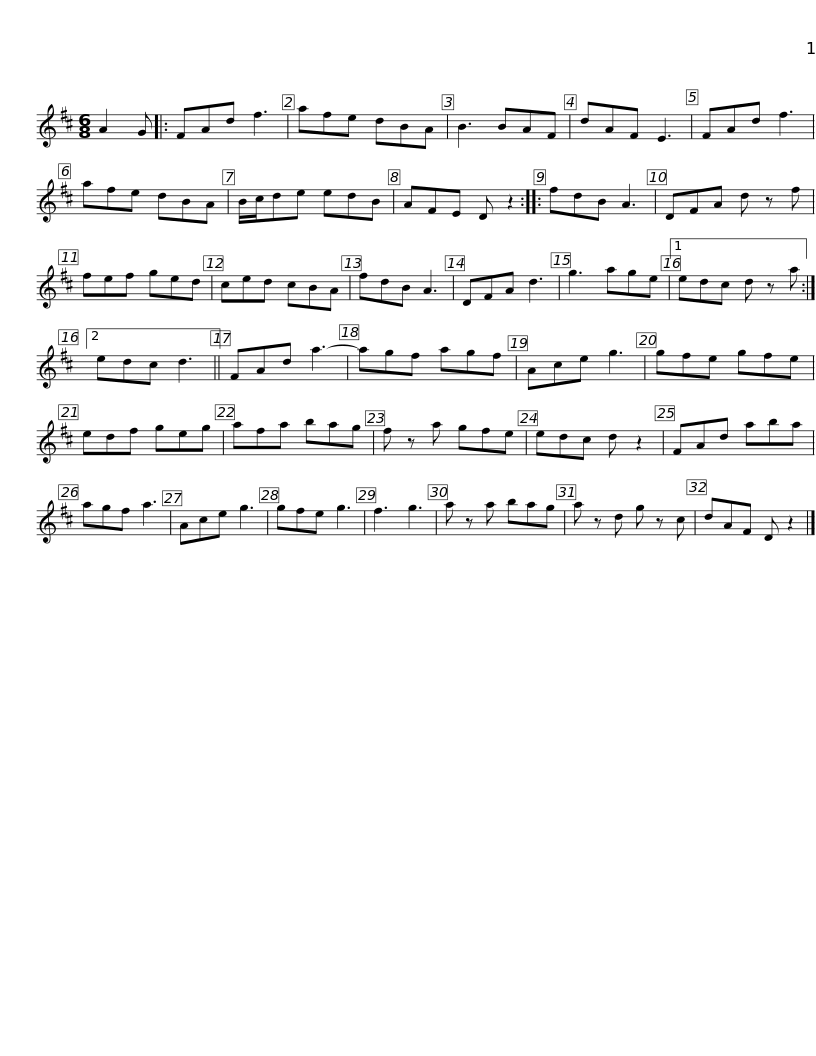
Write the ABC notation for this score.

X:1
L:1/8
M:6/8
I:linebreak $
K:D
V:1 treble
V:1
 A2 G |: FAd f3 | afe dBA | B3 BAF | dAF E3 | %5
 FAd f3 | afe dBA | B/c/de edB |$ AFE D z2 :: fdB A3 | %10
 DFA d z f | fef ged | ced cBA | fdB A3 | DFA d3 | %15
 g3 age |1$ edc d z a :|2 edc d3 || FAd a3- | agf agf | %20
 Ace g3 | gfe gfe | edf geg |$ afa bag | f z a gfe | %25
 edc d z2 | FAd aba | agf a3 | Ace g3 | gfe g3 | %30
 f3 g3 |$ a z a bag | a z d g z c | dAF D z2 |] %34
